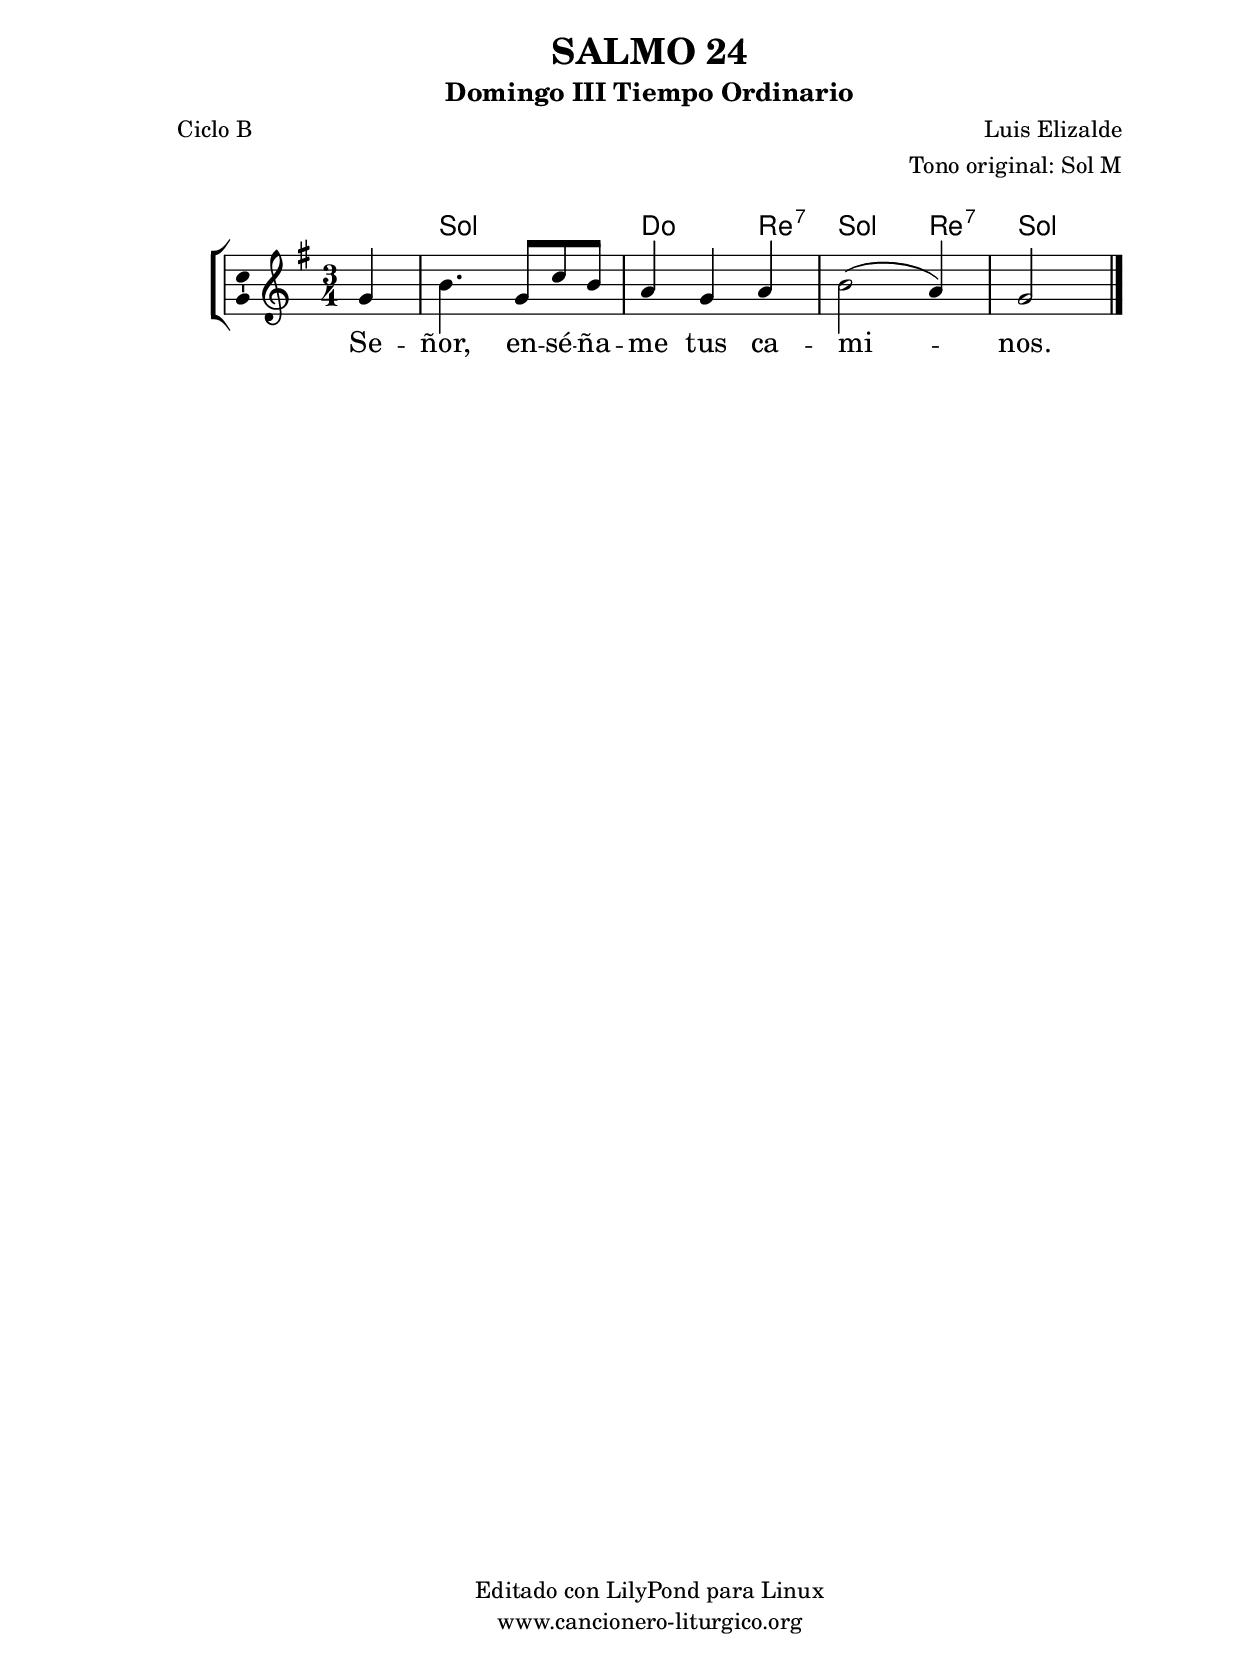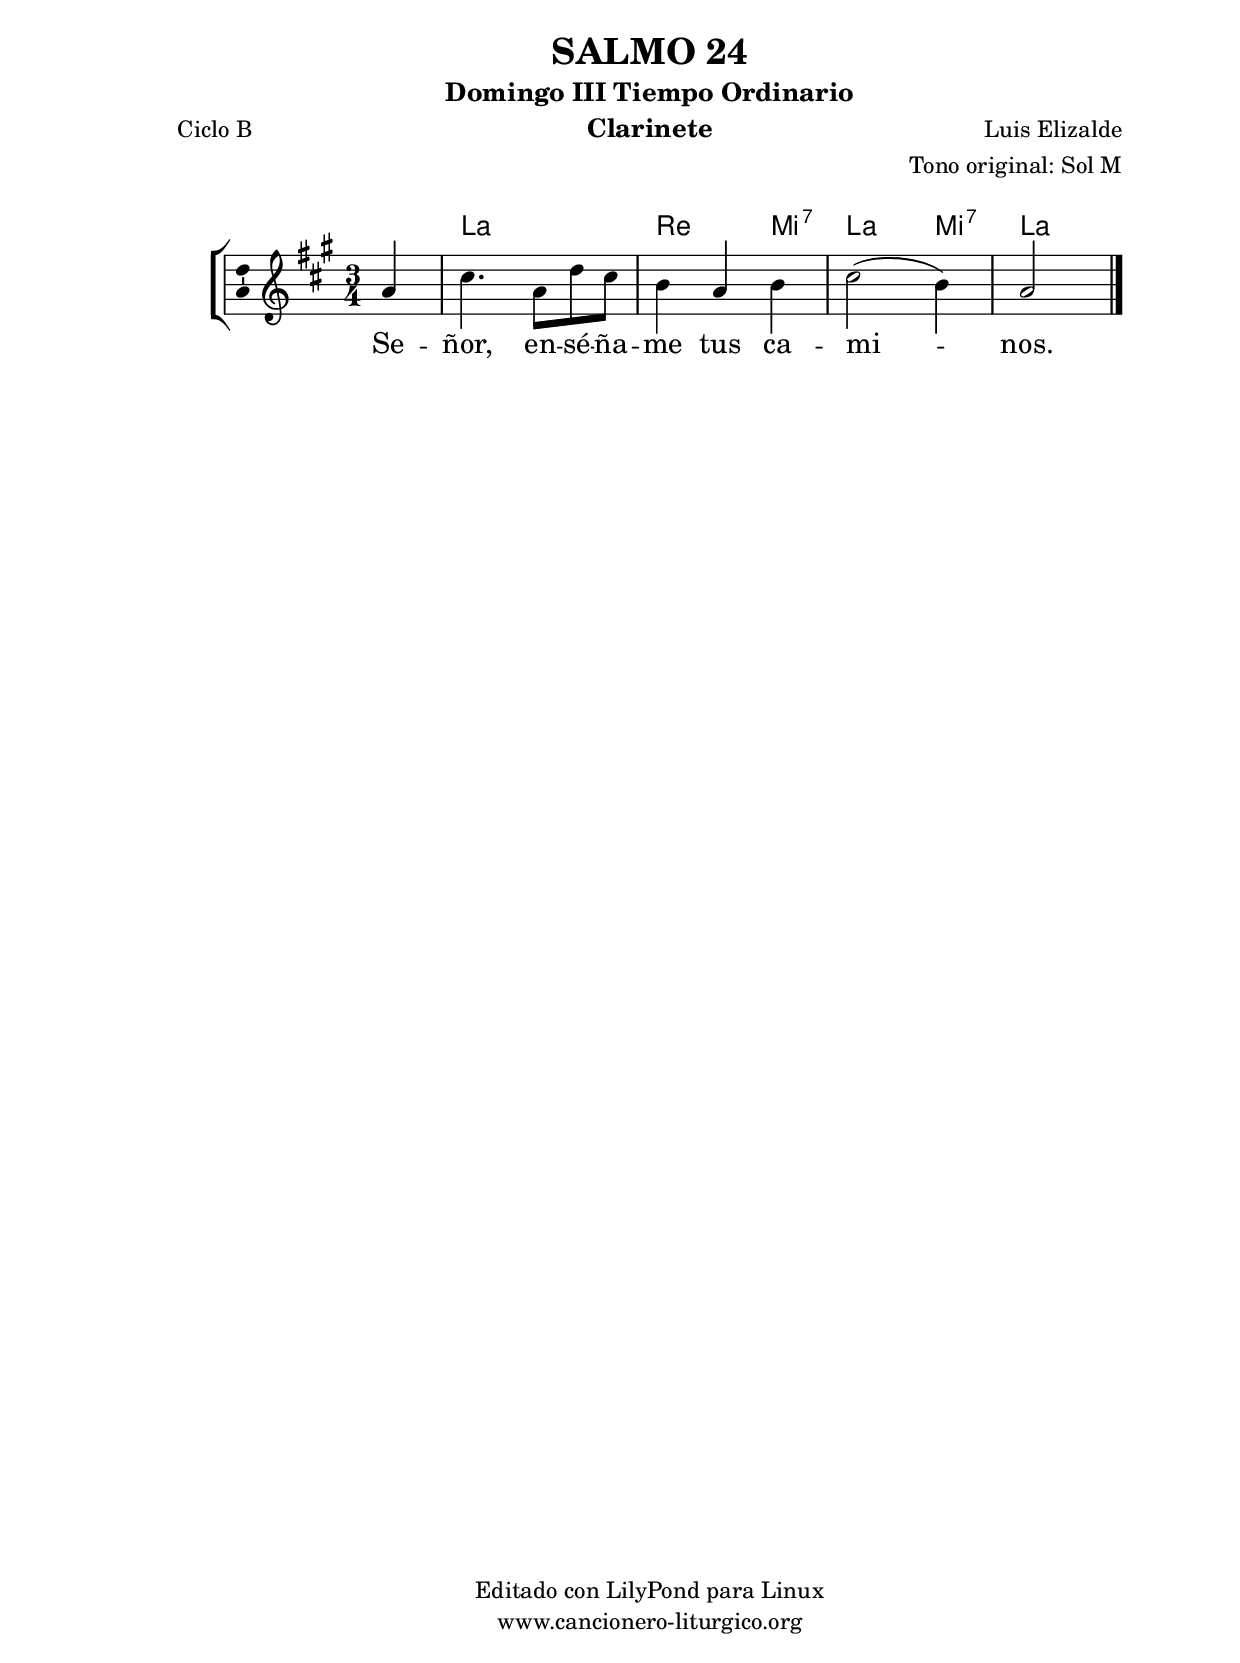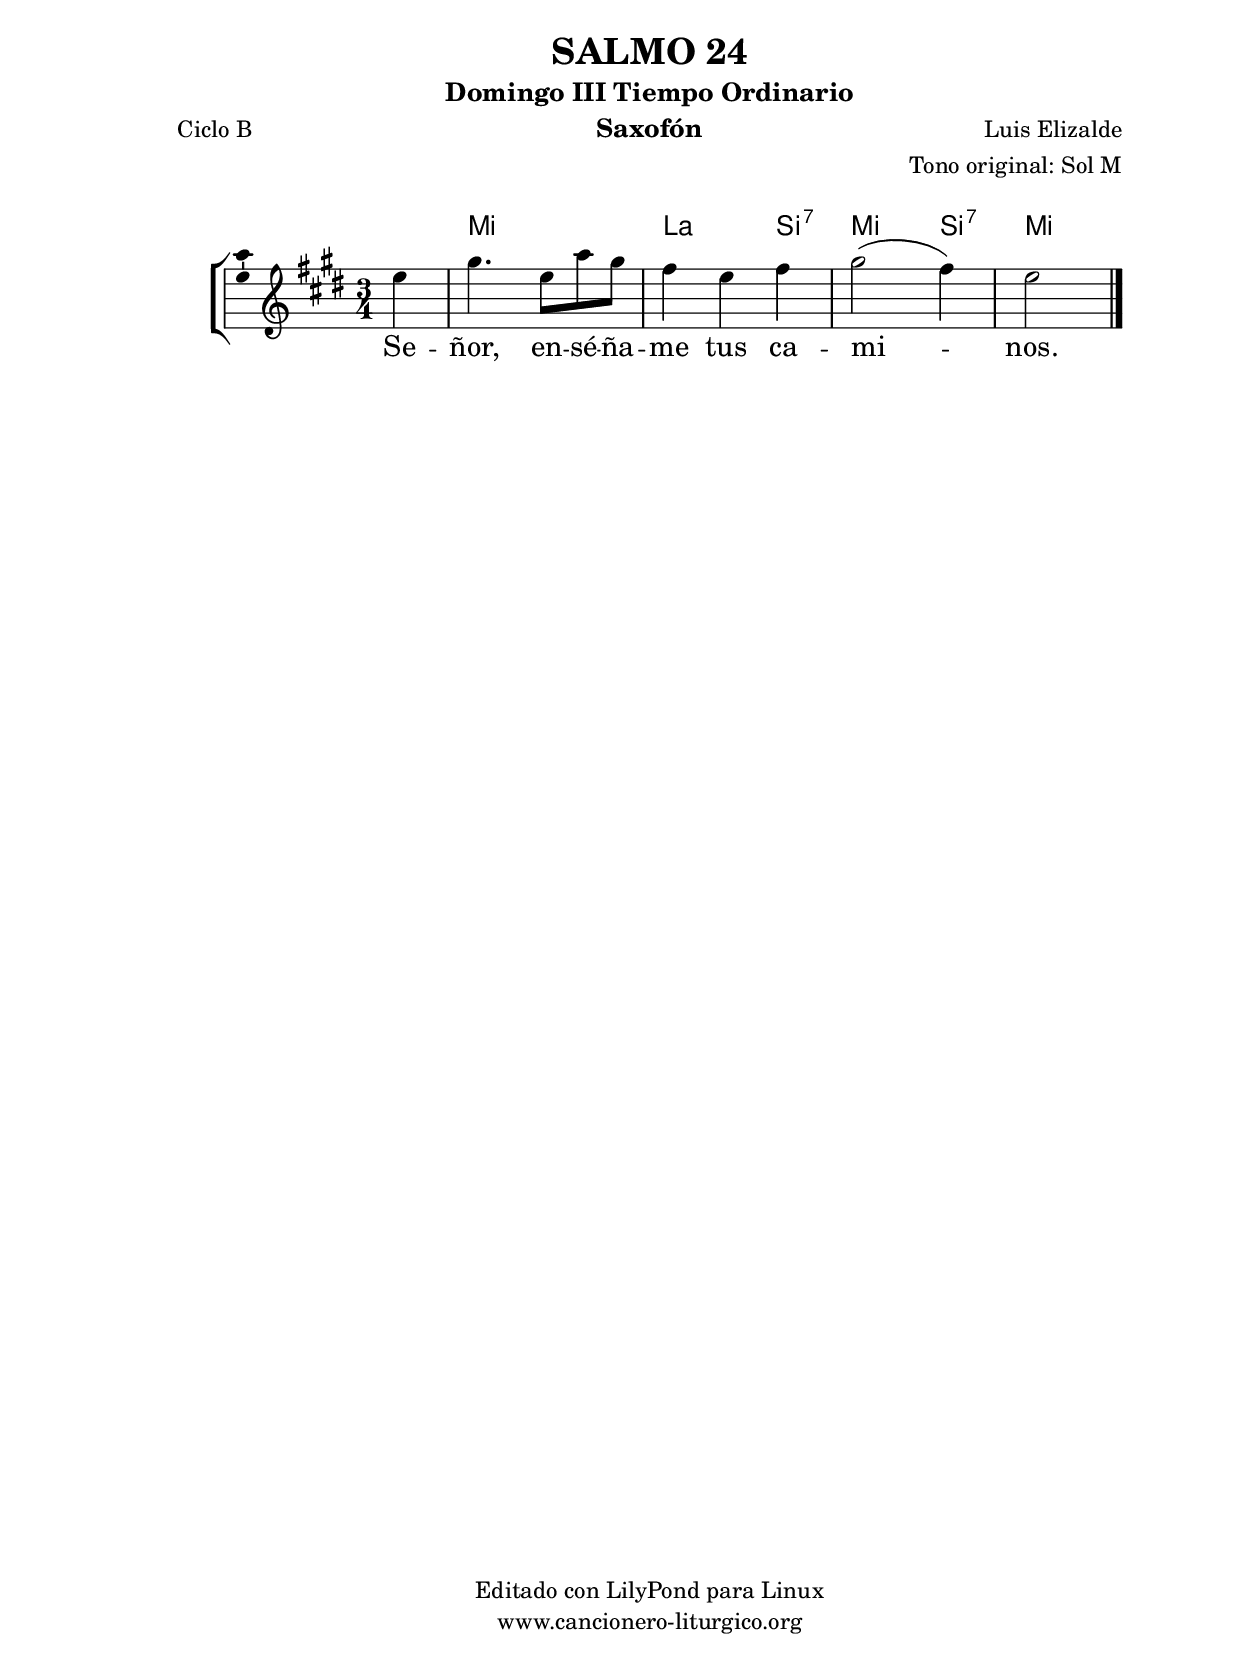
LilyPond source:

%
%para convertir .midi en .wav:
%timidity filename.midi -Ow -o finename.wav
%
%
%Para convertir de .wav a .mp3:
%lame -h -m j filename.wav
%
%
%para escuchar el midi:
%timidity nombrefichero.midi
%


%versión de lilypond para la que se ha escrito esta partitura:
\version "2.16.0"

	%Tamaño papel
	#(set-default-paper-size "a4")
	%Tamaño partitura
	#(set-global-staff-size 20)
	%No responde al pulsar sobre una nota
	#(ly:set-option 'point-and-click #f)

%parámetros del encabezamiento:
\header {
	title = "SALMO 24"
	subtitle = "Domingo III Tiempo Ordinario"
	composer = "Luis Elizalde"
	poet = "Ciclo B"
	meter = ""
	arranger = "Tono original: Sol M"
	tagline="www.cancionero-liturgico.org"
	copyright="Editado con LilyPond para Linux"
	tiempo = "Ordinario"
	usos = "Salmo"
	letra = "Señor, enséñame tus caminos."
	}

%parámetros asociados al papel:
\paper  {
	oddHeaderMarkup = \markup {\fill-line { \on-the-fly #not-first-page \fromproperty #'header:title \on-the-fly #not-first-page \fromproperty #'header:composer }}
	evenHeaderMarkup = \markup {\fill-line { \fromproperty #'header:composer \fromproperty #'header:title }}
	#(set-paper-size "a4")
	print-page-number = ##f
	first-page-number = 1
	print-first-page-number = ##f
%	head-separation = 3.0 \cm
	top-margin = 2.0 \cm
	bottom-margin = 0.5\cm
%%%	bottom-margin = -1.0\cm
	left-margin = 3.0 \cm
	line-width = 16.0 \cm 
	indent = 8\mm
	interscoreline = 2.\mm
	between-system-space = 15\mm
%	para que las partituras no llenen la hoja:
	ragged-bottom = ##t
%	idem para la última hoja:
	ragged-last-bottom = ##f
%	para que las partituras llenen el ancho del papel:
	ragged-last = ##f
	after-title-space = 2.5 \cm
%page-count=1
%system-count=8

	%Flexible Vertical Spacing
%	markup-markup-spacing =
%	#'((basic-distance . 15) (minimum-distance . 15) (padding . 3))
	markup-system-spacing =
	#'((basic-distance . 15) (minimum-distance . 15) (padding . 3))
	system-system-spacing =
	#'((basic-distance . 15) (minimum-distance . 15) (padding . 3))
	score-system-spacing =
	#'((basic-distance . 15) (minimum-distance . 15) (padding . 5))
%	top-system-spacing = % header
%	#'((basic-distance . 8) (minimum-distance . 0) (padding . 3))
%	top-markup-spacing =
%	#'((basic-distance . 20) (minimum-distance . 20) (padding . 3))
	last-bottom-spacing = % footer
	#'((basic-distance . 5) (minimum-distance . 5) (padding . 3))
%	score-markup-spacing =
%	#'((basic-distance . 16) (minimum-distance . 13) (padding . 3))

	}


%parámetros que afectan a toda la partitura:
global =  {
	%clave de sol (G):
	\clef G
	%armadura:
%	\transpose bes c'
	\key g \major
	\tempo 4=80
	\set Score.tempoHideNote = ##t
	}


acordes = {
	\italianChords
	\chordmode {
%	\transpose bes c'
{

s4
g2. c2 d4:7 g2 d4:7 g2

	}
	}
}

melodia = 
%	\transpose bes c'
{
	\relative c''{

\time 3/4

\partial4
g4
b4. g8 c b
a4 g a
b2 (a4)
g2 %s4

	\bar "|."
	}
	}


texto = \lyricmode {
Se -- ñor, en -- sé -- ña -- me tus ca -- mi -- nos.
	}


acordesStaff = \context ChordNames = acordesStaff <<
	\set chordChanges = ##t
	\acordes
	>>


vozStaff = \context Voice = vozStaff
\with {\consists "Ambitus_engraver"}
<<
%	\set Staff.instrumentName = ""
%	\set Staff.shortInstrumentName = ""
%	\set Staff.midiInstrument = #"clarinet"
%	\set Staff.midiInstrument = #"cello"
%	\set Staff.midiInstrument = #"flute"
	\set Staff.midiInstrument = #"electric guitar (jazz)"
%	\set Staff.midiInstrument = #"english horn"
%	\set Staff.midiInstrument = #"violin"
%	\set Staff.midiInstrument = #"glockenspiel"
	\set Staff.midiMinimumVolume = #0.7
	\set Staff.midiMaximumVolume = #0.9
	\global
	\melodia
	>>


textoStaff = \context Lyrics = textoStaff <<
	\lyricsto vozStaff \texto
	>>

\book {
	\score {
		\context ChoirStaff {
			\override StaffGroup.SystemStartBracket #'collapse-height = #1
			\override Score.SystemStartBar #'collapse-height = #1
			<<
			\acordesStaff
			\vozStaff
			\textoStaff
			>>
			}
		\layout {
	    		\context {
				\Lyrics
				\override LyricText #'font-size = #2
				}
	   		 \context {
				\Score
				%fontSize = #3
				\override StaffSymbol #'staff-space = #(magstep +3)
				%\override Beam #'thickness = #0.55
				%\override SpacingSpanner #'spacing-increment = #1.0
				%\override Slur #'height-limit = #1.5
				}
			}
		}
	\score {
		\unfoldRepeats
		\context ChoirStaff {
			<<
			\acordesStaff
			\vozStaff
			>>
			}
		\midi {
	  		\context {
	  			\Score
				tempoWholesPerMinute = #(ly:make-moment 70 4)
				}
			}
		}
	}

%Partitura para clarinete
#(define output-suffix "C")
\book {
	\header{
		instrument = "Clarinete"
		}
	\score {
		\context ChoirStaff {
			\override StaffGroup.SystemStartBracket #'collapse-height = #1
			\override Score.SystemStartBar #'collapse-height = #1
\transpose c d
			<<
			\acordesStaff
			\vozStaff
			\textoStaff
			>>
			}
		\layout {
	    		\context {
				\Lyrics
				\override LyricText #'font-size = #2
				}
	   		 \context {
				\Score
				%fontSize = #3
				\override StaffSymbol #'staff-space = #(magstep +3)
				%\override Beam #'thickness = #0.55
				%\override SpacingSpanner #'spacing-increment = #1.0
				%\override Slur #'height-limit = #1.5
				}
			}
		}
	}

%Partitura para saxofón
#(define output-suffix "S")
\book {
	\header{
		instrument = "Saxofón"
		}
	\score {
		\context ChoirStaff {
			\override StaffGroup.SystemStartBracket #'collapse-height = #1
			\override Score.SystemStartBar #'collapse-height = #1
\transpose c a
			<<
			\acordesStaff
			\vozStaff
			\textoStaff
			>>
			}
		\layout {
	    		\context {
				\Lyrics
				\override LyricText #'font-size = #2
				}
	   		 \context {
				\Score
				%fontSize = #3
				\override StaffSymbol #'staff-space = #(magstep +3)
				%\override Beam #'thickness = #0.55
				%\override SpacingSpanner #'spacing-increment = #1.0
				%\override Slur #'height-limit = #1.5
				}
			}
		}
	}

